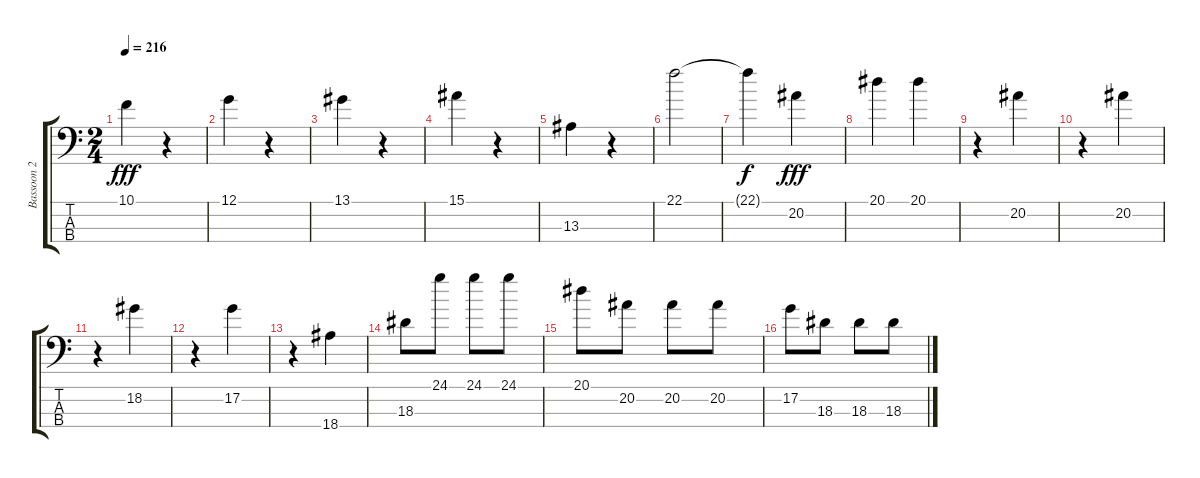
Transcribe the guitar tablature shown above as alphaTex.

\track ("Bassoon 2" "Bassoon 2") {instrument acousticguitarnylon}
\staff {score tabs}
\tuning (G2 D2 A1 E1) {hide}
\ts (2 4)
\tempo 216
\clef f4
\ks c
10.1.4{dy fff} r.4 |
12.1.4 r.4 |
13.1.4 r.4 |
15.1.4 r.4 |
13.3.4 r.4 |
22.1.2 |
22.1{t}.4{dy f} 20.2.4{dy fff} |
20.1.4 20.1.4 |
r.4 20.2.4 |
r.4 20.2.4 |
r.4 18.2.4 |
r.4 17.2.4 |
r.4 18.4.4 |
18.3.8 24.1.8 24.1.8 24.1.8 |
20.1.8 20.2.8 20.2.8 20.2.8 |
17.2.8 18.3.8 18.3.8 18.3.8
